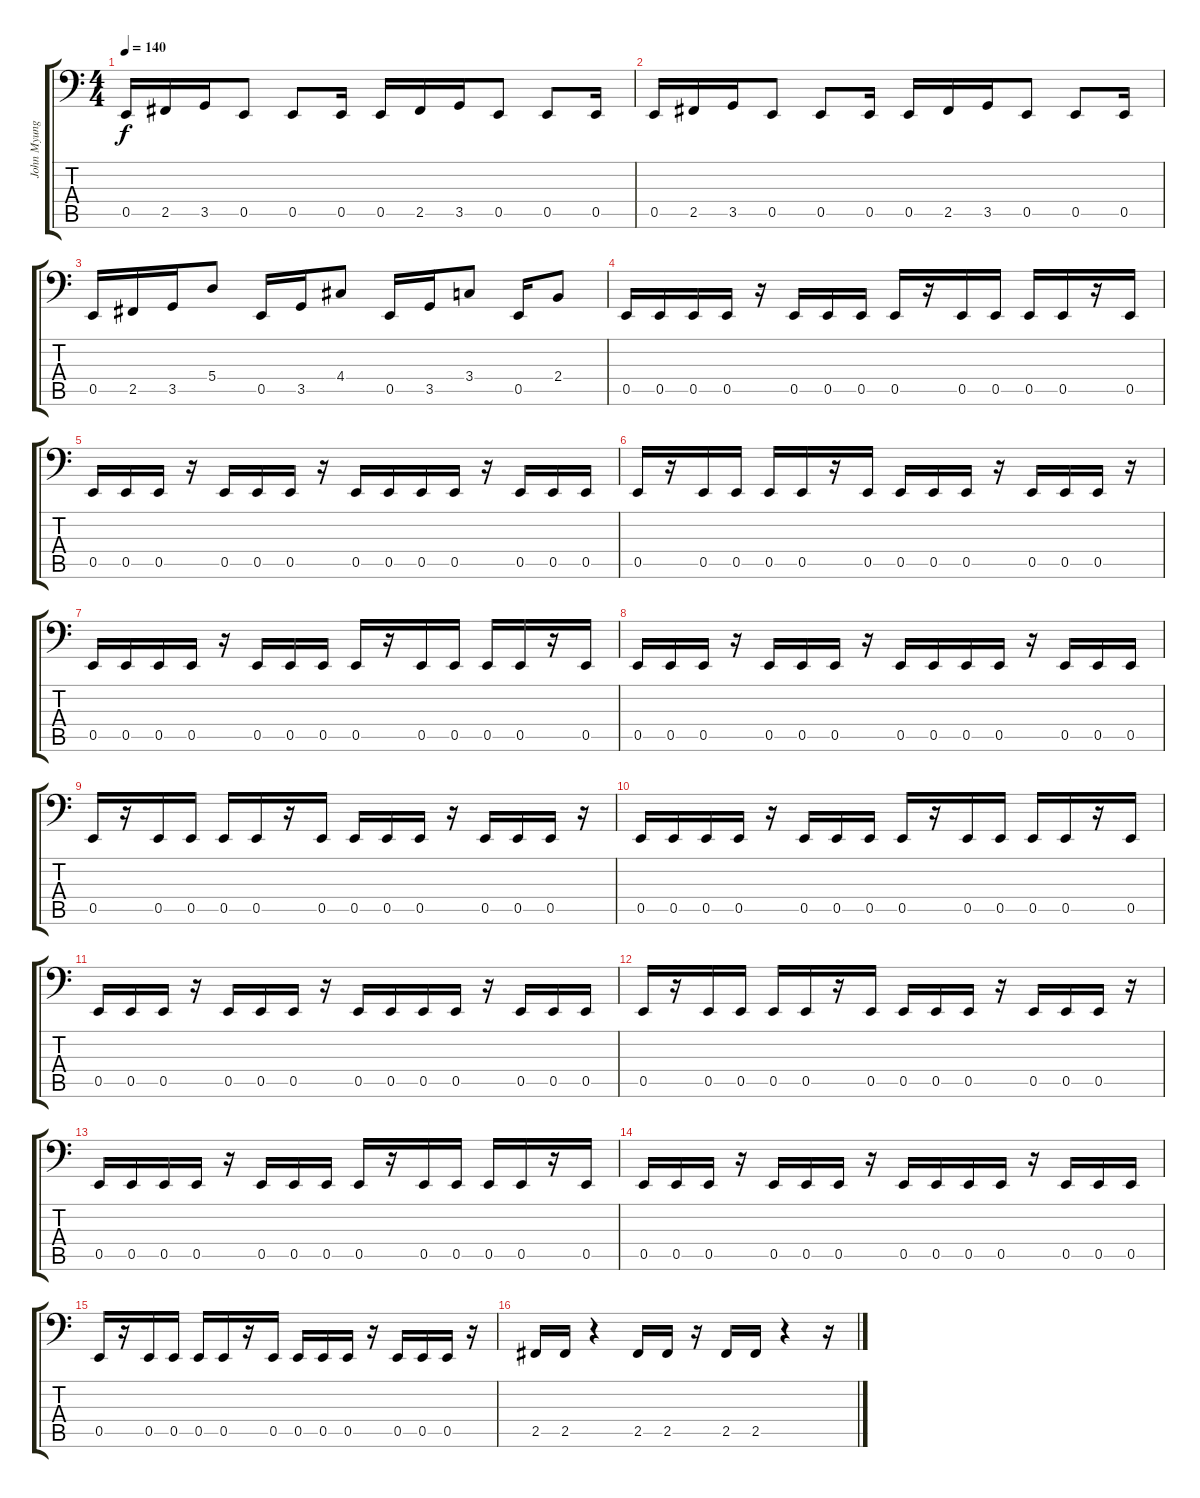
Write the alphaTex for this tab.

\track ("John Myung - 6 Strings Bass" "John Myung") {instrument electricbassfinger}
\staff {score tabs}
\tuning (C3 G2 D2 A1 E1 B0) {hide}
\ts (4 4)
\tempo 140
\clef f4
\ks c
0.5.16{dy f} 2.5.16 3.5.16 0.5.8 0.5.8 0.5.16 0.5.16 2.5.16 3.5.16 0.5.8 0.5.8 0.5.16 |
0.5.16 2.5.16 3.5.16 0.5.8 0.5.8 0.5.16 0.5.16 2.5.16 3.5.16 0.5.8 0.5.8 0.5.16 |
0.5.16 2.5.16 3.5.16 5.4.8 0.5.16 3.5.16 4.4.8 0.5.16 3.5.16 3.4.8 0.5.16 2.4.8 |
0.5.16 0.5.16 0.5.16 0.5.16 r.16 0.5.16 0.5.16 0.5.16 0.5.16 r.16 0.5.16 0.5.16 0.5.16 0.5.16 r.16 0.5.16 |
0.5.16 0.5.16 0.5.16 r.16 0.5.16 0.5.16 0.5.16 r.16 0.5.16 0.5.16 0.5.16 0.5.16 r.16 0.5.16 0.5.16 0.5.16 |
0.5.16 r.16 0.5.16 0.5.16 0.5.16 0.5.16 r.16 0.5.16 0.5.16 0.5.16 0.5.16 r.16 0.5.16 0.5.16 0.5.16 r.16 |
0.5.16 0.5.16 0.5.16 0.5.16 r.16 0.5.16 0.5.16 0.5.16 0.5.16 r.16 0.5.16 0.5.16 0.5.16 0.5.16 r.16 0.5.16 |
0.5.16 0.5.16 0.5.16 r.16 0.5.16 0.5.16 0.5.16 r.16 0.5.16 0.5.16 0.5.16 0.5.16 r.16 0.5.16 0.5.16 0.5.16 |
0.5.16 r.16 0.5.16 0.5.16 0.5.16 0.5.16 r.16 0.5.16 0.5.16 0.5.16 0.5.16 r.16 0.5.16 0.5.16 0.5.16 r.16 |
0.5.16 0.5.16 0.5.16 0.5.16 r.16 0.5.16 0.5.16 0.5.16 0.5.16 r.16 0.5.16 0.5.16 0.5.16 0.5.16 r.16 0.5.16 |
0.5.16 0.5.16 0.5.16 r.16 0.5.16 0.5.16 0.5.16 r.16 0.5.16 0.5.16 0.5.16 0.5.16 r.16 0.5.16 0.5.16 0.5.16 |
0.5.16 r.16 0.5.16 0.5.16 0.5.16 0.5.16 r.16 0.5.16 0.5.16 0.5.16 0.5.16 r.16 0.5.16 0.5.16 0.5.16 r.16 |
0.5.16 0.5.16 0.5.16 0.5.16 r.16 0.5.16 0.5.16 0.5.16 0.5.16 r.16 0.5.16 0.5.16 0.5.16 0.5.16 r.16 0.5.16 |
0.5.16 0.5.16 0.5.16 r.16 0.5.16 0.5.16 0.5.16 r.16 0.5.16 0.5.16 0.5.16 0.5.16 r.16 0.5.16 0.5.16 0.5.16 |
0.5.16 r.16 0.5.16 0.5.16 0.5.16 0.5.16 r.16 0.5.16 0.5.16 0.5.16 0.5.16 r.16 0.5.16 0.5.16 0.5.16 r.16 |
2.5.16 2.5.16 r.4 2.5.16 2.5.16 r.16 2.5.16 2.5.16 r.4 r.16
